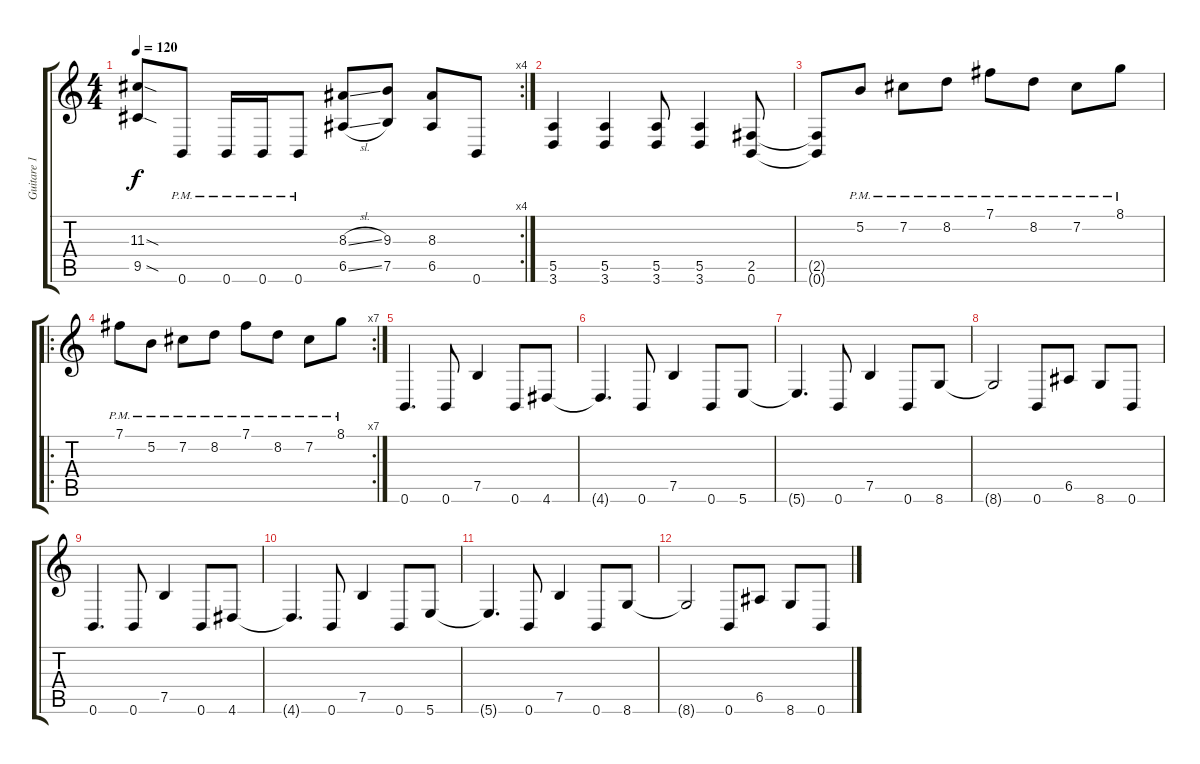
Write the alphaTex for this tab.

\track ("Guitare 1" "Guitare 1") {instrument distortionguitar}
\staff {score tabs}
\tuning (B3 Gb3 D3 A2 E2 B1) {hide}
\rc 4
\ts (4 4)
\tempo 120
\clef g2
\ks c
(11.3{sod t} 9.5{sod t}).8{dy f} 0.6{pm}.8 0.6{pm}.16 0.6{pm}.16 0.6{pm}.8 (8.3{sl} 6.5{sl}).8 (9.3 7.5).8 (8.3 6.5).8 0.6.8 |
(5.5 3.6).4 (5.5 3.6).4 (5.5 3.6).8 (5.5 3.6).4 (2.5 0.6).8 |
(2.5{t} 0.6{t}).8 5.2{pm}.8 7.2{pm}.8 8.2{pm}.8 7.1{pm}.8 8.2{pm}.8 7.2{pm}.8 8.1{pm}.8 |
\ro
\rc 7
7.1{pm}.8 5.2{pm}.8 7.2{pm}.8 8.2{pm}.8 7.1{pm}.8 8.2{pm}.8 7.2{pm}.8 8.1{pm}.8 |
0.6.4{d} 0.6.8 7.5.4 0.6.8 4.6.8 |
4.6{t}.4{d} 0.6.8 7.5.4 0.6.8 5.6.8 |
5.6{t}.4{d} 0.6.8 7.5.4 0.6.8 8.6.8 |
8.6{t}.2 0.6.8 6.5.8 8.6.8 0.6.8 |
0.6.4{d volume 0} 0.6.8 7.5.4 0.6.8 4.6.8 |
4.6{t}.4{d} 0.6.8 7.5.4 0.6.8 5.6.8 |
5.6{t}.4{d} 0.6.8 7.5.4 0.6.8 8.6.8 |
8.6{t}.2 0.6.8 6.5.8 8.6.8 0.6.8
